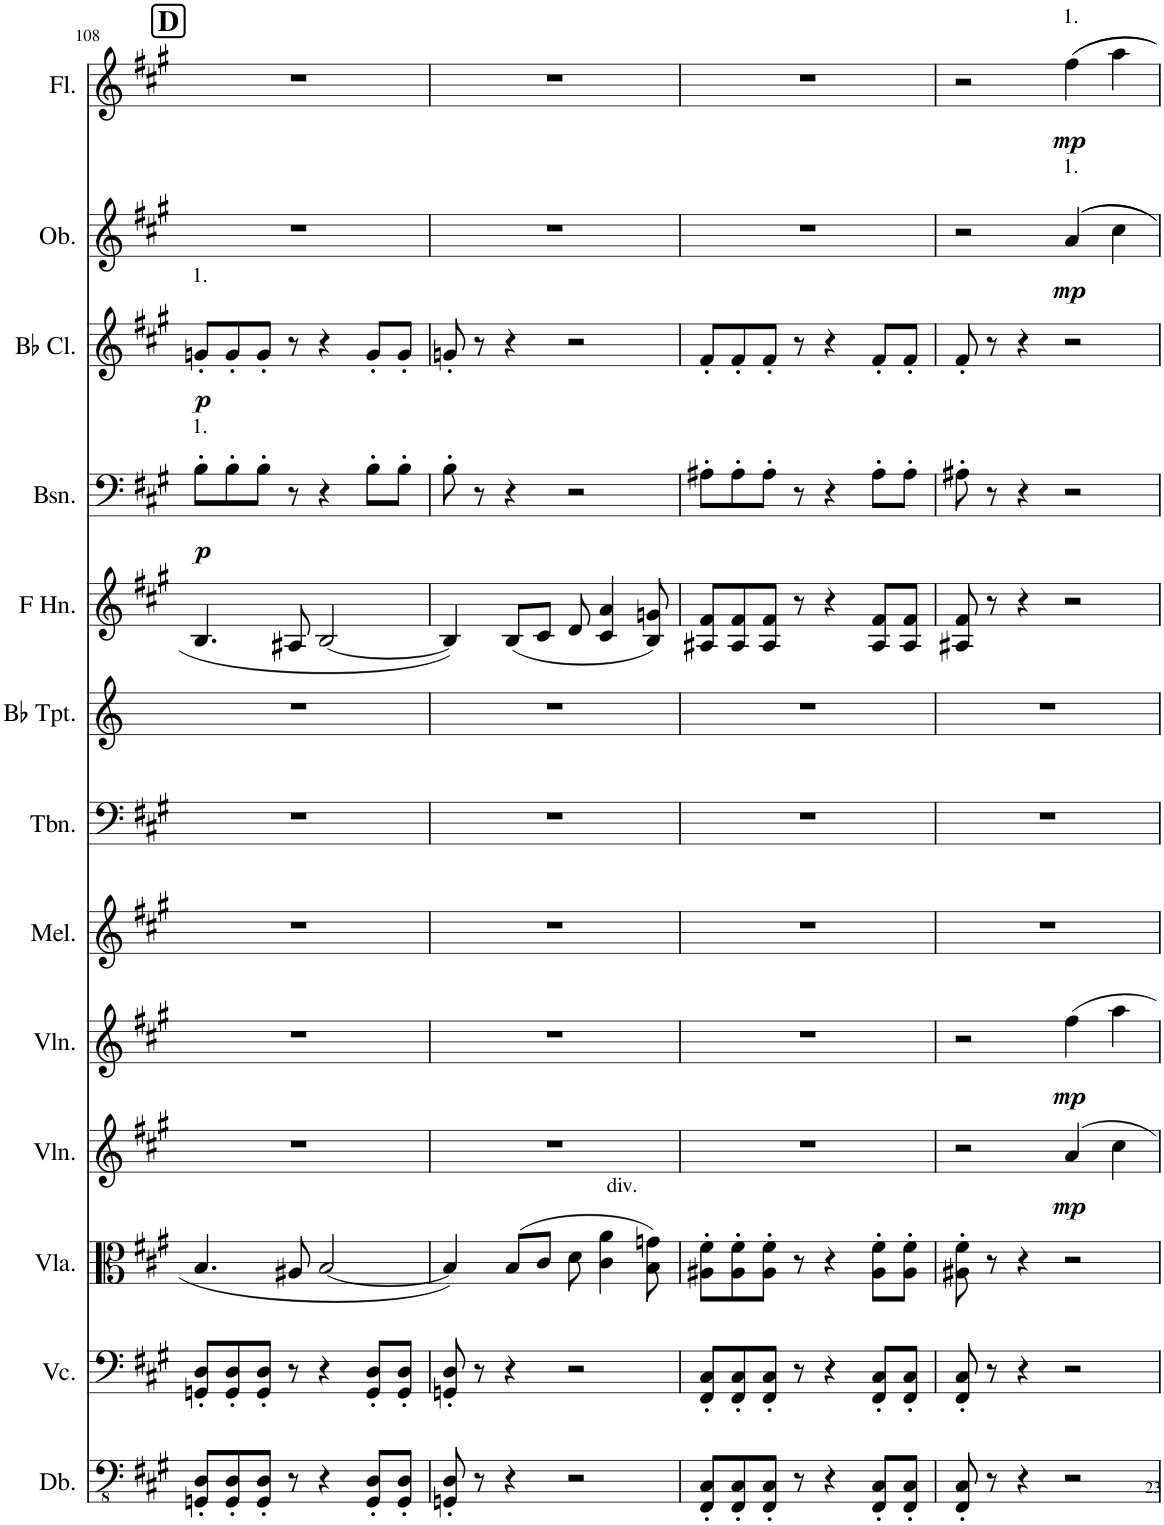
**kern	**kern	**kern	**kern	**dynam	**kern	**dynam	**kern	**kern	**kern	**kern	**kern	**dynam	**kern	**dynam	**kern	**dynam	**kern	**dynam
*part13	*part12	*part11	*part10	*part10	*part9	*part9	*part8	*part7	*part6	*part5	*part4	*part4	*part3	*part3	*part2	*part2	*part1	*part1
*staff13	*staff12	*staff11	*staff10	*staff10	*staff9	*staff9	*staff8	*staff7	*staff6	*staff5	*staff4	*staff4	*staff3	*staff3	*staff2	*staff2	*staff1	*staff1
*I"Double Bass	*I"Violoncello	*I"Viola	*I"Violin	*	*I"Violin	*	*I"Melodica	*I"Trombone	*I"Bb Trumpet	*I"Horn in F	*I"Bassoon	*	*I"Bb Clarinet	*	*I"Oboe	*	*I"Flute	*
*I'Db.	*I'Vc.	*I'Vla.	*I'Vln.	*	*I'Vln.	*	*I'Mel.	*I'Tbn.	*I'Bb Tpt.	*	*I'Bsn.	*	*I'Bb Cl.	*	*I'Ob.	*	*I'Fl.	*
!!LO:PB:g=z
*clefFv4	*clefF4	*clefC3	*clefG2	*	*clefG2	*	*clefG2	*clefF4	*clefG2	*clefG2	*clefF4	*	*clefG2	*	*clefG2	*	*clefG2	*
*ITrd7c12	*	*	*	*	*	*	*	*	*ITrd1c2	*ITrd4c7	*	*	*ITrd1c2	*	*	*	*	*
*k[f#c#g#]	*k[f#c#g#]	*k[f#c#g#]	*k[f#c#g#]	*	*k[f#c#g#]	*	*k[f#c#g#]	*k[f#c#g#]	*k[]	*k[f#c#g#]	*k[f#c#g#]	*	*k[f#c#g#]	*	*k[f#c#g#]	*	*k[f#c#g#]	*
*M4/4	*M4/4	*M4/4	*M4/4	*	*M4/4	*	*M4/4	*M4/4	*M4/4	*M4/4	*M4/4	*	*M4/4	*	*M4/4	*	*M4/4	*
!!LO:REH:place=s1:a:B:cj:fs=14:t=D
=108	=108	=108	=108	=108	=108	=108	=108	=108	=108	=108	=108	=108	=108	=108	=108	=108	=108	=108
!	!	!	!	!	!	!	!	!	!	!	!	!	!LO:TX:a:t=1.	!	!	!	!	!
!	!	!	!	!	!	!	!	!	!	!	!LO:TX:a:t=1.	!	!	!	!	!	!	!
!	!	!	!	!	!	!	!	!	!	!	!	!LO:DY:b	!	!LO:DY:b	!	!	!	!
8GGGn/' 8DD/'L	8GGn/' 8D/'L	4.B/	1r	.	1r	.	1r	1r	1r	4.B/	8B'\L	p	8gn'/L	p	1r	.	1r	.
8GGG/' 8DD/'	8GG/' 8D/'	.	.	.	.	.	.	.	.	.	8B'\	.	8g'/	.	.	.	.	.
8GGG/' 8DD/'J	8GG/' 8D/'J	.	.	.	.	.	.	.	.	.	8B'\J	.	8g'/J	.	.	.	.	.
8r	8r	8A#X/	.	.	.	.	.	.	.	8A#X/	8r	.	8r	.	.	.	.	.
4r	4r	[2B/	.	.	.	.	.	.	.	[2B/	4r	.	4r	.	.	.	.	.
8GGG/' 8DD/'L	8GG/' 8D/'L	.	.	.	.	.	.	.	.	.	8B'\L	.	8g'/L	.	.	.	.	.
8GGG/' 8DD/'J	8GG/' 8D/'J	.	.	.	.	.	.	.	.	.	8B'\J	.	8g'/J	.	.	.	.	.
=109	=109	=109	=109	=109	=109	=109	=109	=109	=109	=109	=109	=109	=109	=109	=109	=109	=109	=109
8GGGn/' 8DD/'	8GGn/' 8D/'	4B/]	1r	.	1r	.	1r	1r	1r	4B/]	8B'\	.	8gn'/	.	1r	.	1r	.
8r	8r	.	.	.	.	.	.	.	.	.	8r	.	8r	.	.	.	.	.
4r	4r	(8B/L	.	.	.	.	.	.	.	(8B/L	4r	.	4r	.	.	.	.	.
.	.	8c#/J	.	.	.	.	.	.	.	8c#/J	.	.	.	.	.	.	.	.
2r	2r	8d\	.	.	.	.	.	.	.	8d/	2r	.	2r	.	.	.	.	.
!	!	!LO:TX:a:t=div.	!	!	!	!	!	!	!	!	!	!	!	!	!	!	!	!
.	.	4c#\ 4a\	.	.	.	.	.	.	.	4c#/ 4a/	.	.	.	.	.	.	.	.
.	.	8B\ 8gn\)	.	.	.	.	.	.	.	8B/ 8gn/)	.	.	.	.	.	.	.	.
=110	=110	=110	=110	=110	=110	=110	=110	=110	=110	=110	=110	=110	=110	=110	=110	=110	=110	=110
8FFF#/' 8CC#/'L	8FF#/' 8C#/'L	8A#X\' 8f#\'L	1r	.	1r	.	1r	1r	1r	8A#X/ 8f#/L	8A#X'\L	.	8f#'/L	.	1r	.	1r	.
8FFF#/' 8CC#/'	8FF#/' 8C#/'	8A#\' 8f#\'	.	.	.	.	.	.	.	8A#/ 8f#/	8A#'\	.	8f#'/	.	.	.	.	.
8FFF#/' 8CC#/'J	8FF#/' 8C#/'J	8A#\' 8f#\'J	.	.	.	.	.	.	.	8A#/ 8f#/J	8A#'\J	.	8f#'/J	.	.	.	.	.
8r	8r	8r	.	.	.	.	.	.	.	8r	8r	.	8r	.	.	.	.	.
4r	4r	4r	.	.	.	.	.	.	.	4r	4r	.	4r	.	.	.	.	.
8FFF#/' 8CC#/'L	8FF#/' 8C#/'L	8A#\' 8f#\'L	.	.	.	.	.	.	.	8A#/ 8f#/L	8A#'\L	.	8f#'/L	.	.	.	.	.
8FFF#/' 8CC#/'J	8FF#/' 8C#/'J	8A#\' 8f#\'J	.	.	.	.	.	.	.	8A#/ 8f#/J	8A#'\J	.	8f#'/J	.	.	.	.	.
=111	=111	=111	=111	=111	=111	=111	=111	=111	=111	=111	=111	=111	=111	=111	=111	=111	=111	=111
8FFF#/' 8CC#/'	8FF#/' 8C#/'	8A#X\' 8f#\'	2r	.	2r	.	1r	1r	1r	8A#X/ 8f#/	8A#X'\	.	8f#'/	.	2r	.	2r	.
8r	8r	8r	.	.	.	.	.	.	.	8r	8r	.	8r	.	.	.	.	.
4r	4r	4r	.	.	.	.	.	.	.	4r	4r	.	4r	.	.	.	.	.
!	!	!	!	!	!	!	!	!	!	!	!	!	!	!	!	!	!LO:TX:a:t=1.	!
!	!	!	!	!	!	!	!	!	!	!	!	!	!	!	!LO:TX:a:t=1.	!	!	!
!	!	!	!	!LO:DY:b	!	!LO:DY:b	!	!	!	!	!	!	!	!	!	!LO:DY:b	!	!LO:DY:b
2r	2r	2r	4a/	mp	4ff#\	mp	.	.	.	2r	2r	.	2r	.	4a/	mp	4ff#\	mp
.	.	.	4cc#\	.	4aa\	.	.	.	.	.	.	.	.	.	4cc#\	.	4aa\	.
=	=	=	=	=	=	=	=	=	=	=	=	=	=	=	=	=	=	=
*-	*-	*-	*-	*-	*-	*-	*-	*-	*-	*-	*-	*-	*-	*-	*-	*-	*-	*-
